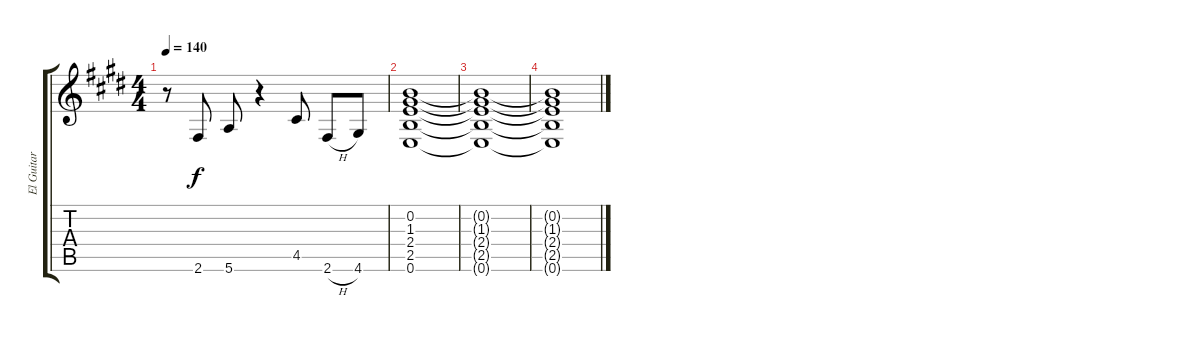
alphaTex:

\track ("El Guitar 1" "El Guitar ") {instrument distortionguitar}
\staff {score tabs}
\tuning (E4 B3 G3 D3 A2 E2) {hide}
\ts (4 4)
\tempo 140
\clef g2
\ks c#minor
r.8{dy f} 2.6.8 5.6.8 r.4 4.5.8 2.6{h}.8 4.6.8 |
(0.2 1.3 2.4 2.5 0.6).1{volume 0} |
(0.2{t} 1.3{t} 2.4{t} 2.5{t} 0.6{t}).1 |
(0.2{t} 1.3{t} 2.4{t} 2.5{t} 0.6{t}).1
